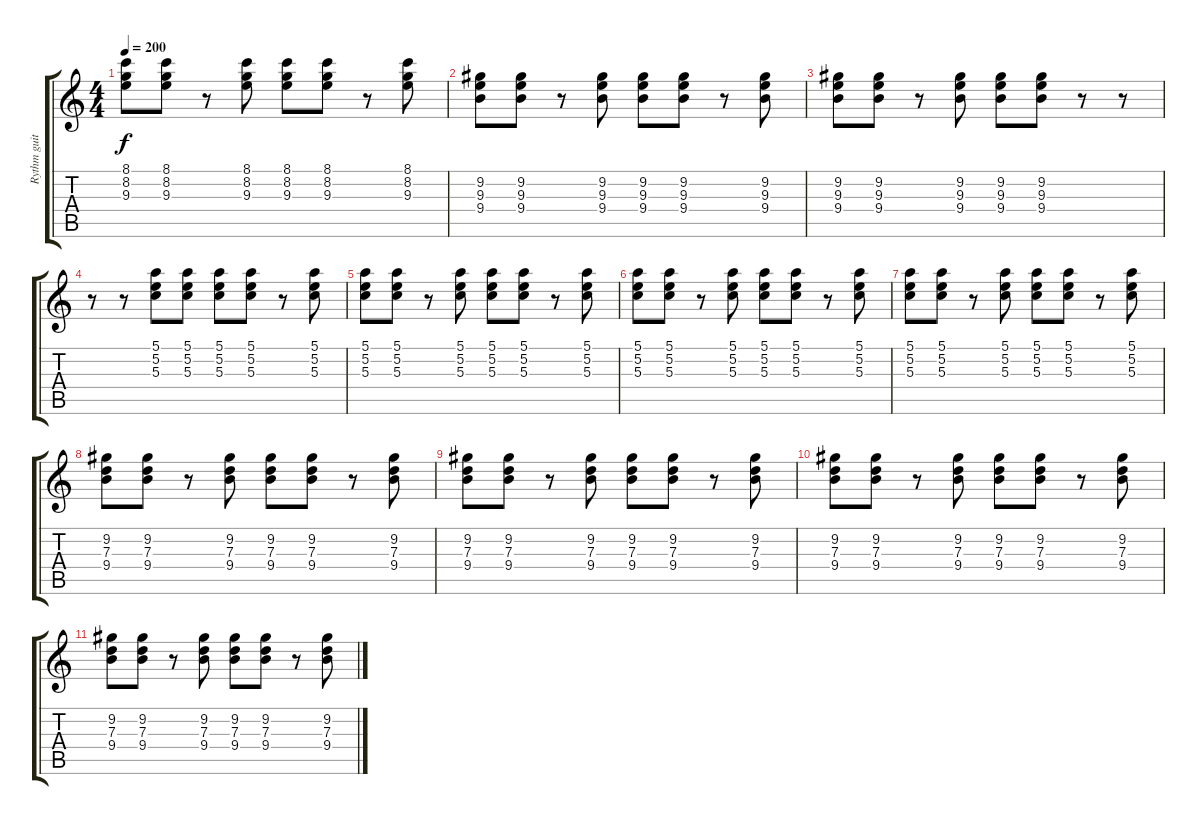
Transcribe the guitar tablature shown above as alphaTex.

\track ("Rythm guitar" "Rythm guit") {instrument electricguitarclean}
\staff {score tabs}
\tuning (E4 B3 G3 D3 A2 E2) {hide}
\ts (4 4)
\tempo 200
\clef g2
\ks c
(8.1 8.2 9.3).8{dy f} (8.1 8.2 9.3).8 r.8 (8.1 8.2 9.3).8 (8.1 8.2 9.3).8 (8.1 8.2 9.3).8 r.8 (8.1 8.2 9.3).8 |
(9.2 9.3 9.4).8 (9.2 9.3 9.4).8 r.8 (9.2 9.3 9.4).8 (9.2 9.3 9.4).8 (9.2 9.3 9.4).8 r.8 (9.2 9.3 9.4).8 |
(9.2 9.3 9.4).8 (9.2 9.3 9.4).8 r.8 (9.2 9.3 9.4).8 (9.2 9.3 9.4).8 (9.2 9.3 9.4).8 r.8 r.8 |
r.8 r.8 (5.1 5.2 5.3).8 (5.1 5.2 5.3).8 (5.1 5.2 5.3).8 (5.1 5.2 5.3).8 r.8 (5.1 5.2 5.3).8 |
(5.1 5.2 5.3).8 (5.1 5.2 5.3).8 r.8 (5.1 5.2 5.3).8 (5.1 5.2 5.3).8 (5.1 5.2 5.3).8 r.8 (5.1 5.2 5.3).8 |
(5.1 5.2 5.3).8 (5.1 5.2 5.3).8 r.8 (5.1 5.2 5.3).8 (5.1 5.2 5.3).8 (5.1 5.2 5.3).8 r.8 (5.1 5.2 5.3).8 |
(5.1 5.2 5.3).8 (5.1 5.2 5.3).8 r.8 (5.1 5.2 5.3).8 (5.1 5.2 5.3).8 (5.1 5.2 5.3).8 r.8 (5.1 5.2 5.3).8 |
(9.2 7.3 9.4).8 (9.2 7.3 9.4).8 r.8 (9.2 7.3 9.4).8 (9.2 7.3 9.4).8 (9.2 7.3 9.4).8 r.8 (9.2 7.3 9.4).8 |
(9.2 7.3 9.4).8 (9.2 7.3 9.4).8 r.8 (9.2 7.3 9.4).8 (9.2 7.3 9.4).8 (9.2 7.3 9.4).8 r.8 (9.2 7.3 9.4).8 |
(9.2 7.3 9.4).8 (9.2 7.3 9.4).8 r.8 (9.2 7.3 9.4).8 (9.2 7.3 9.4).8 (9.2 7.3 9.4).8 r.8 (9.2 7.3 9.4).8 |
(9.2 7.3 9.4).8 (9.2 7.3 9.4).8 r.8 (9.2 7.3 9.4).8 (9.2 7.3 9.4).8 (9.2 7.3 9.4).8 r.8 (9.2 7.3 9.4).8
